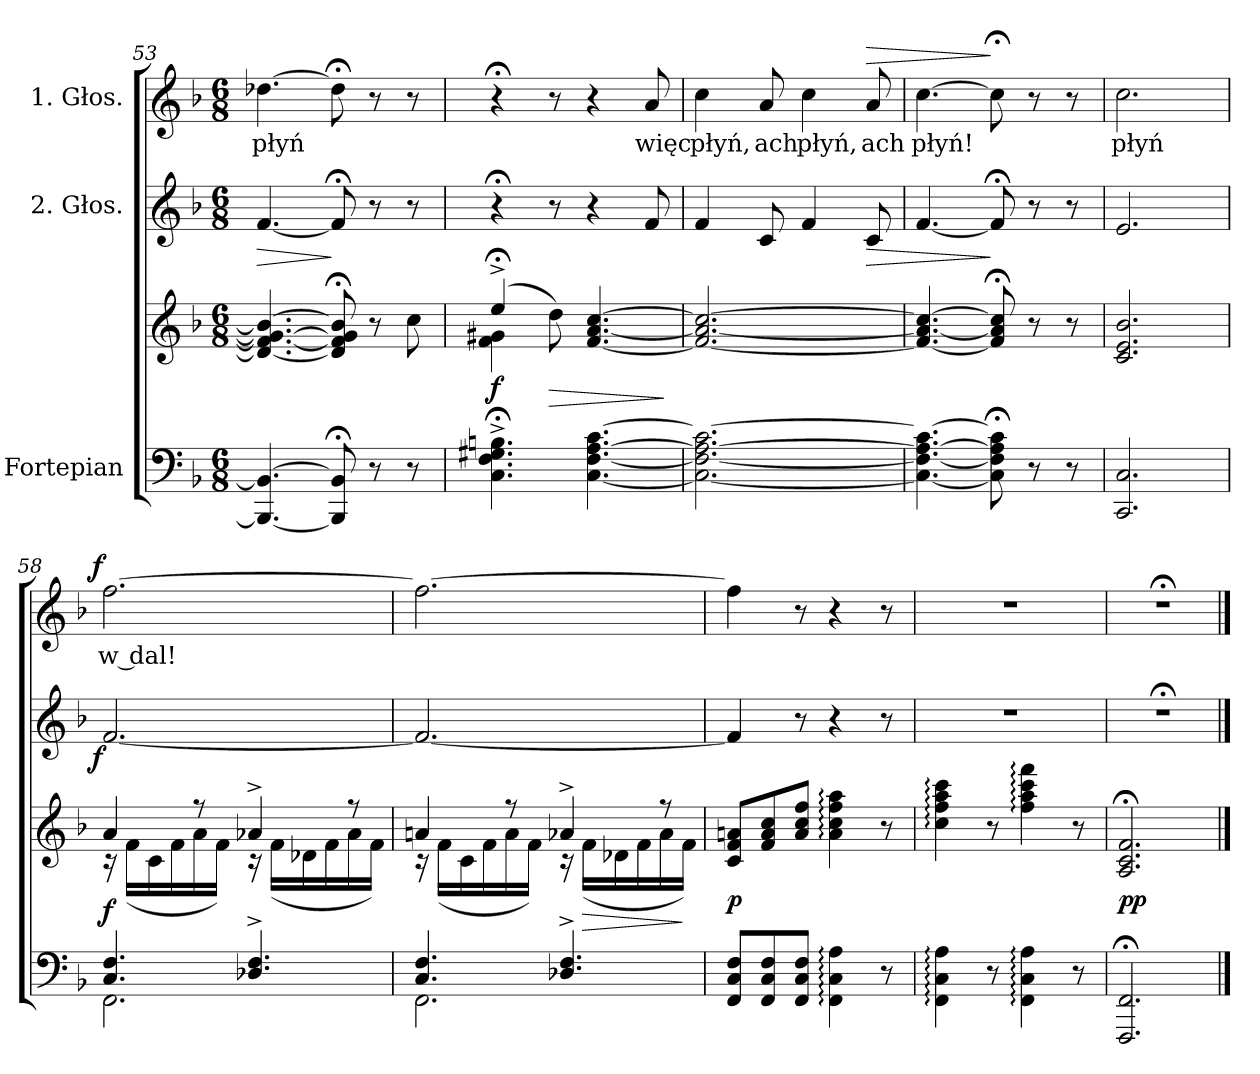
**kern	**kern	**dynam	**kern	**dynam	**kern	**text	**dynam
*part3	*part3	*part3	*part2	*part2	*part1	*part1	*part1
*staff4	*staff3	*staff3/4	*staff2	*staff2	*staff1	*staff1	*staff1
*I"Fortepian	*	*	*I"2. Głos.	*	*I"1. Głos.	*	*
*clefF4	*clefG2	*	*clefG2	*	*clefG2	*	*
*k[b-]	*k[b-]	*	*k[b-]	*	*k[b-]	*	*
*F:	*F:	*	*F:	*	*F:	*	*
*M6/8	*M6/8	*	*M6/8	*	*M6/8	*	*
=53	=53	=53	=53	=53	=53	=53	=53
!	!	!	!	!LO:HP:b	!	!	!
4.BBB-_/ 4.BB-_/	4.d-_/ 4.f_/ 4.g_/ 4.b-_/	.	[4.f/	>	[4.dd-X\	płyń	.
8BBB-];</ 8BB-];</	8d-];</ 8f];</ 8g];</ 8b-];</	.	8f;</]	]	8dd-;<\]	.	.
8r	8r	.	8r	.	8r	.	.
8r	8cc\	.	8r	.	8r	.	.
=54	=54	=54	=54	=54	=54	=54	=54
*	*^	*	*	*	*	*	*
4.C;<^<\ 4.F;<^<\ 4.G#X;<^<\ 4.Bn;<^<\	(4ee;<^/	4f\ 4g#X\	f	4r;<	.	4r;<	.	.
.	8dd\)	8ryy	>	8r	.	8r	.	.
[4.C\ [4.F\ [4.A\ [4.c\	[4.f/ [>4.a/ [>4.cc/	4.ryy	.	4r	.	4r	.	.
.	.	.	.	8f/	.	8a/	więc	.
*	*v	*v	*	*	*	*	*	*
.	.	]	.	.	.	.	.
=55	=55	=55	=55	=55	=55	=55	=55
2.C_\ 2.F_\ 2.A_\ 2.c_\	2.f_/ 2.a_>/ 2.cc_>/	.	4f/	.	4cc\	płyń,	.
.	.	.	8c/	.	8a/	ach	.
.	.	.	4f/	.	4cc\	płyń,	.
!	!	!	!	!LO:HP:b	!	!	!LO:HP:a
.	.	.	8c/	>	8a/	ach	>
=56	=56	=56	=56	=56	=56	=56	=56
4.C_\ 4.F_\ 4.A_\ 4.c_\	4.f_/ 4.a_/ 4.cc_/	.	[4.f/	.	[4.cc\	płyń!	.
8C];<\ 8F];<\ 8A];<\ 8c];<\	8f];</ 8a];</ 8cc];</	.	8f;</]	]	8cc;<\]	.	]
8r	8r	.	8r	.	8r	.	.
8r	8r	.	8r	.	8r	.	.
=57	=57	=57	=57	=57	=57	=57	=57
2.CC/ 2.C/	2.c/ 2.e/ 2.b-/	.	2.e/	.	2.cc\	płyń	.
=58	=58	=58	=58	=58	=58	=58	=58
*^	*^	*	*	*	*	*	*
!	!	!	!	!	!	!LO:DY:b:rj	!	!	!LO:DY:a:rj
4.C/ 4.F/	2.FF\	4a/	16r	f	[>2.f/	f	[2.ff\	w dal!	f
.	.	.	(16f\LL	.	.	.	.	.	.
.	.	.	16c\	.	.	.	.	.	.
.	.	.	16f\	.	.	.	.	.	.
.	.	8r	16a\	.	.	.	.	.	.
.	.	.	16f\JJ)	.	.	.	.	.	.
4.D-X^/ 4.F^/	.	4a-X^/	16r	.	.	.	.	.	.
.	.	.	(16f\LL	.	.	.	.	.	.
.	.	.	16d-X\	.	.	.	.	.	.
.	.	.	16f\	.	.	.	.	.	.
.	.	8r	16a-\	.	.	.	.	.	.
.	.	.	16f\JJ)	.	.	.	.	.	.
=59	=59	=59	=59	=59	=59	=59	=59	=59	=59
4.C/ 4.F/	2.FF\	4an/	16r	.	2.f/_	.	2.ff\_	.	.
.	.	.	(16f\LL	.	.	.	.	.	.
.	.	.	16c\	.	.	.	.	.	.
.	.	.	16f\	.	.	.	.	.	.
.	.	8r	16a\	.	.	.	.	.	.
.	.	.	16f\JJ)	.	.	.	.	.	.
4.D-X^/ 4.F^/	.	4a-X^/	16r	.	.	.	.	.	.
.	.	.	(16f\LL	>	.	.	.	.	.
.	.	.	16d-X\	.	.	.	.	.	.
.	.	.	16f\	.	.	.	.	.	.
.	.	8r	16a-\	.	.	.	.	.	.
.	.	.	16f\JJ)	]	.	.	.	.	.
*v	*v	*	*	*	*	*	*	*	*
*	*v	*v	*	*	*	*	*	*
=60	=60	=60	=60	=60	=60	=60	=60
8FF/ 8C/ 8F/L	8c/ 8f/ 8an/L	p	4f/]	.	4ff\]	.	.
8FF/ 8C/ 8F/	8f/ 8a/ 8cc/	.	.	.	.	.	.
8FF/ 8C/ 8F/J	8a/ 8cc/ 8ff/J	.	8r	.	8r	.	.
4FF:\ 4C:\ 4A:\	4a:\ 4cc:\ 4ff:\ 4aa:\	.	4r	.	4r	.	.
8r	8r	.	8r	.	8r	.	.
=61	=61	=61	=61	=61	=61	=61	=61
4FF:\ 4C:\ 4A:\	4cc:\ 4ff:\ 4aa:\ 4ccc:\	.	2.r	.	2.r	.	.
8r	8r	.	.	.	.	.	.
4FF:\ 4C:\ 4A:\	4ff:\ 4aa:\ 4ccc:\ 4fff:\	.	.	.	.	.	.
8r	8r	.	.	.	.	.	.
=62	=62	=62	=62	=62	=62	=62	=62
2.FFF;/ 2.FF;/	2.A;</ 2.c;</ 2.f;</	pp	2.r;<	.	2.r;<	.	.
==	==	==	==	==	==	==	==
*-	*-	*-	*-	*-	*-	*-	*-
